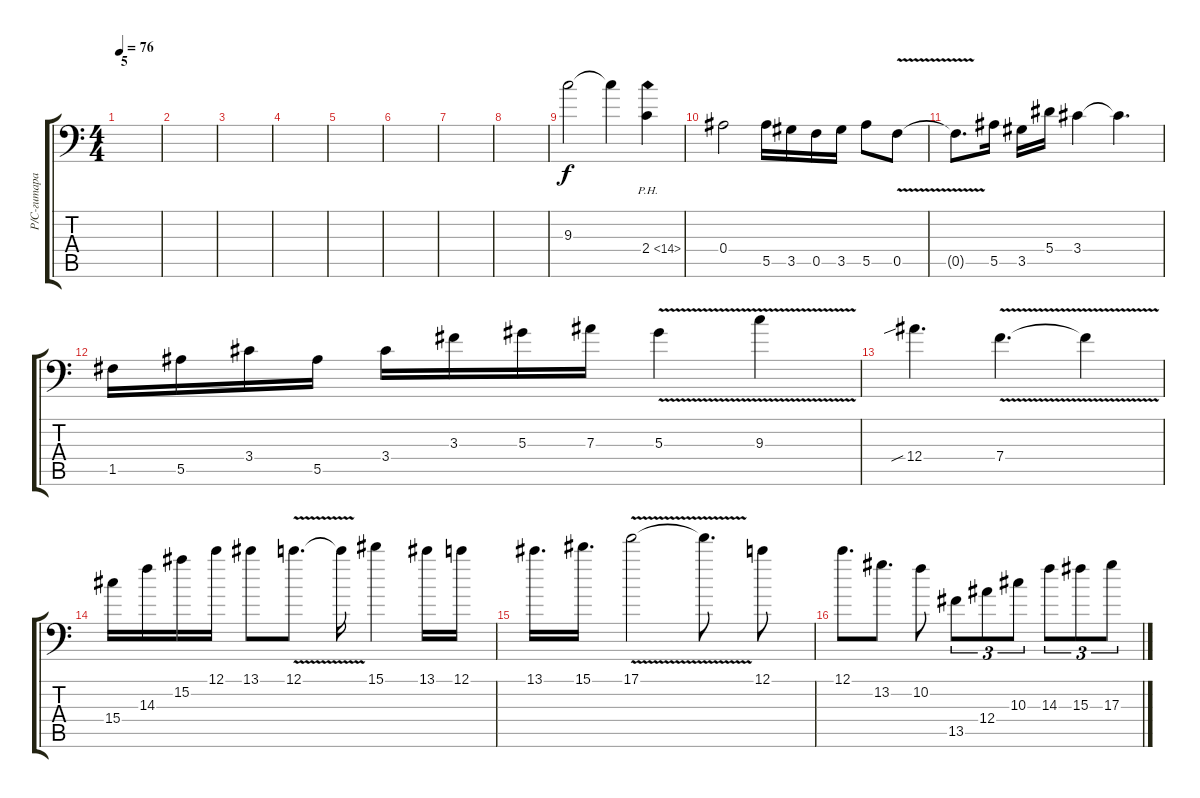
\track ("Р/С-гитара" "Р/С-гитара") {instrument overdrivenguitar}
\staff {score tabs}
\tuning (C4 G3 Eb3 Bb2 F2 Bb1) {hide}
\ts (4 4)
\section ("" "5")
\tempo 76
\clef f4
\ks c
|
|
|
|
|
|
|
|
9.3.2{balance 8 instrument overdrivenguitar} 9.3{t}.4 2.4{ph 12}.4 |
0.4.2 5.5.16 3.5.16 0.5.16 3.5.16 5.5.8 0.5{v}.8 |
0.5{t}.8{d} 5.5.16 3.5.16 5.4.16 3.4.4 3.4{t}.4{d} |
1.5.16 5.5.16 3.4.16 5.5.16 3.4.16 3.3.16 5.3.16 7.3.16 5.3{v}.4 9.3{v}.4 |
12.4{sib}.4{d} 7.4{v}.4{d} 7.4{t}.4 |
15.4.16 14.3.16 15.2.16 12.1.16 13.1.8 12.1{v}.8{d} 12.1{t}.16 15.1.4 13.1.16 12.1.16 |
13.1.16{d} 15.1.16{d} 17.1{v}.2 17.1{t}.8{d} 12.1.8 |
12.1.8{d} 13.2.8{d} 10.2.8 13.5.8{tu (3 2)} 12.4.8{tu (3 2)} 10.3.8{tu (3 2)} 14.3.8{tu (3 2)} 15.3.8{tu (3 2)} 17.3.8{tu (3 2)}
